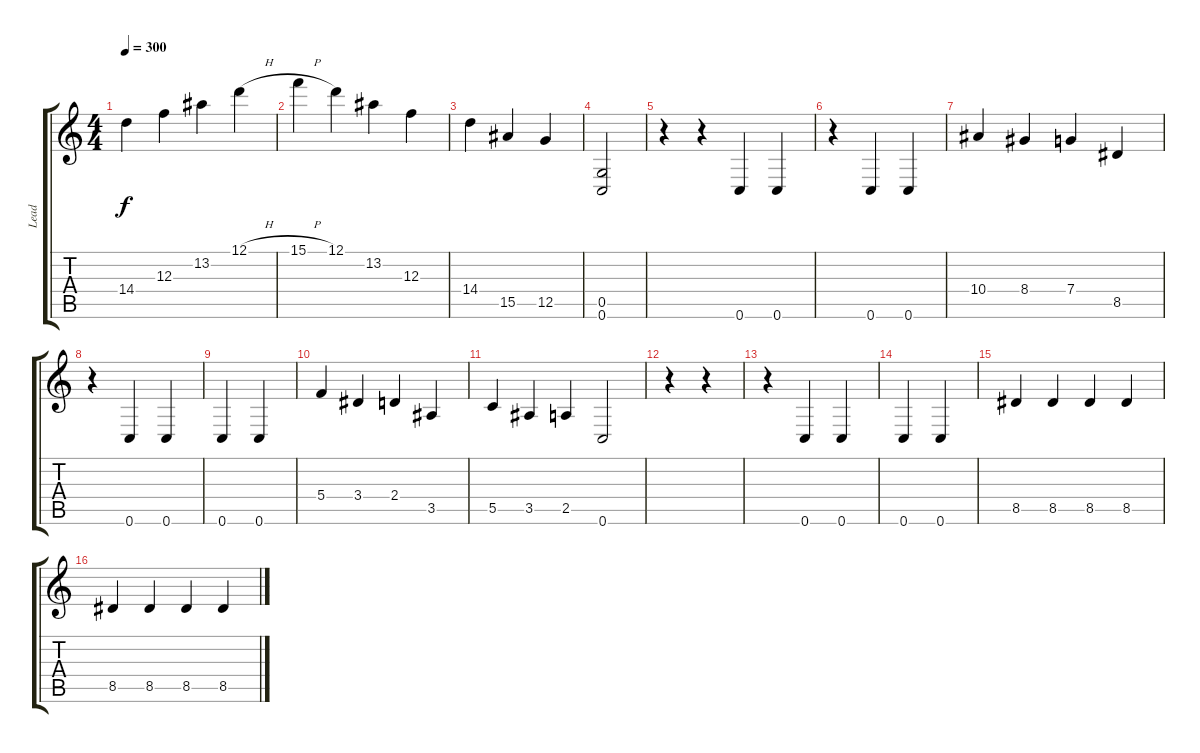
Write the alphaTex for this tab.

\track ("Lead" "Lead") {instrument overdrivenguitar}
\staff {score tabs}
\tuning (D4 A3 F3 C3 G2 C2) {hide}
\ts (4 4)
\tempo 300
\clef g2
\ks c
14.4.4{dy f} 12.3.4 13.2.4 12.1{h}.4 |
15.1{h}.4 12.1.4 13.2.4 12.3.4 |
14.4.4 15.5.4 12.5.4 |
(0.5 0.6).2 |
r.4 r.4 0.6.4 0.6.4 |
r.4 0.6.4 0.6.4 |
10.4.4 8.4.4 7.4.4 8.5.4 |
r.4 0.6.4 0.6.4 |
0.6.4 0.6.4 |
5.4.4 3.4.4 2.4.4 3.5.4 |
5.5.4 3.5.4 2.5.4 0.6.2 |
r.4 r.4 |
r.4 0.6.4 0.6.4 |
0.6.4 0.6.4 |
8.5.4 8.5.4 8.5.4 8.5.4 |
8.5.4 8.5.4 8.5.4 8.5.4
